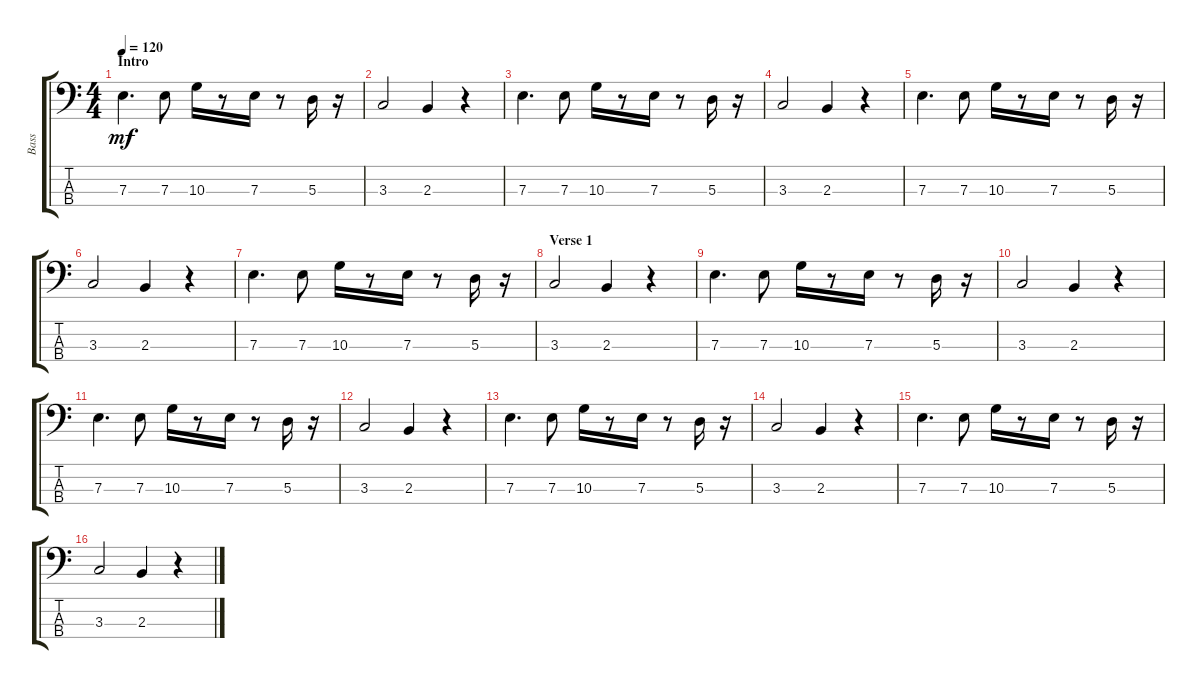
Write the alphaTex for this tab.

\track ("Bass" "Bass") {instrument electricbassfinger}
\staff {score tabs}
\tuning (G2 D2 A1 E1) {hide}
\ts (4 4)
\section ("" "Intro")
\tempo 120
\clef f4
\ks c
7.3.4{d dy mf instrument electricbassfinger} 7.3.8 10.3.16 r.8 7.3.16 r.8 5.3.16 r.16 |
3.3.2 2.3.4 r.4 |
7.3.4{d} 7.3.8 10.3.16 r.8 7.3.16 r.8 5.3.16 r.16 |
3.3.2 2.3.4 r.4 |
7.3.4{d} 7.3.8 10.3.16 r.8 7.3.16 r.8 5.3.16 r.16 |
3.3.2 2.3.4 r.4 |
7.3.4{d} 7.3.8 10.3.16 r.8 7.3.16 r.8 5.3.16 r.16 |
\section ("" "Verse 1")
3.3.2 2.3.4 r.4 |
7.3.4{d} 7.3.8 10.3.16 r.8 7.3.16 r.8 5.3.16 r.16 |
3.3.2 2.3.4 r.4 |
7.3.4{d} 7.3.8 10.3.16 r.8 7.3.16 r.8 5.3.16 r.16 |
3.3.2 2.3.4 r.4 |
7.3.4{d} 7.3.8 10.3.16 r.8 7.3.16 r.8 5.3.16 r.16 |
3.3.2 2.3.4 r.4 |
7.3.4{d} 7.3.8 10.3.16 r.8 7.3.16 r.8 5.3.16 r.16 |
3.3.2 2.3.4 r.4
